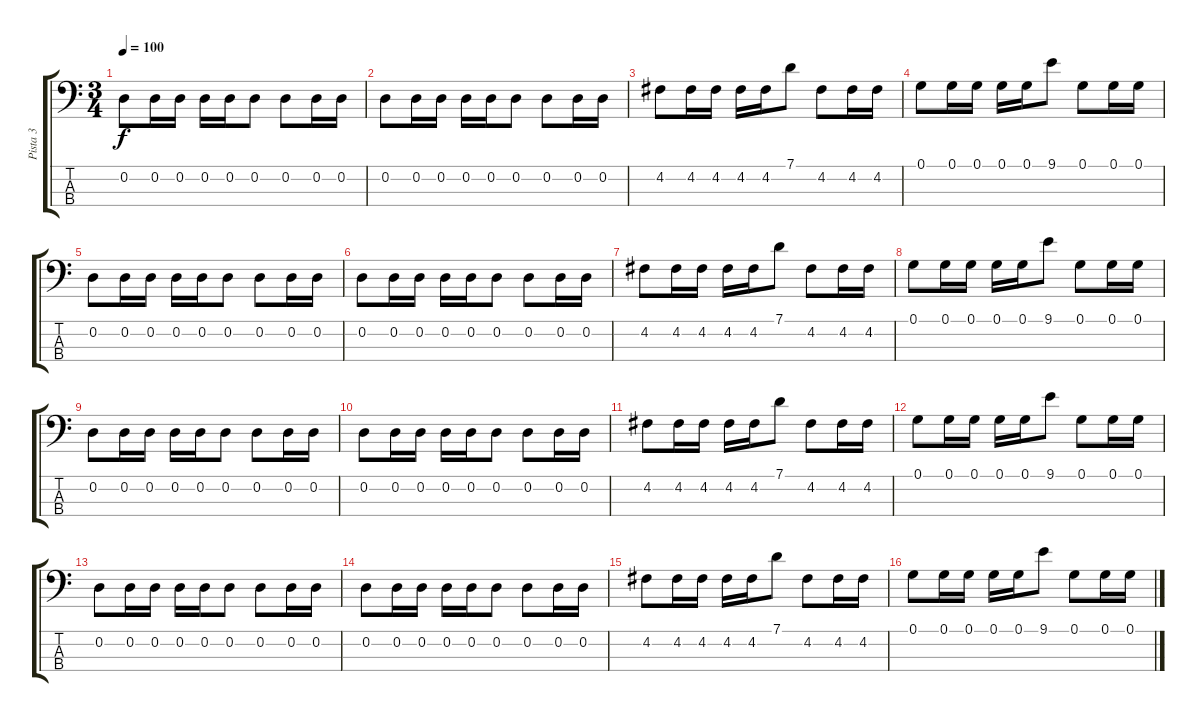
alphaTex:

\track ("Pista 3" "Pista 3") {instrument electricbassfinger}
\staff {score tabs}
\tuning (G2 D2 A1 E1) {hide}
\ts (3 4)
\tempo 100
\clef f4
\ks c
0.2.8{dy f} 0.2.16 0.2.16 0.2.16 0.2.16 0.2.8 0.2.8 0.2.16 0.2.16 |
0.2.8 0.2.16 0.2.16 0.2.16 0.2.16 0.2.8 0.2.8 0.2.16 0.2.16 |
4.2.8 4.2.16 4.2.16 4.2.16 4.2.16 7.1.8 4.2.8 4.2.16 4.2.16 |
0.1.8 0.1.16 0.1.16 0.1.16 0.1.16 9.1.8 0.1.8 0.1.16 0.1.16 |
0.2.8 0.2.16 0.2.16 0.2.16 0.2.16 0.2.8 0.2.8 0.2.16 0.2.16 |
0.2.8 0.2.16 0.2.16 0.2.16 0.2.16 0.2.8 0.2.8 0.2.16 0.2.16 |
4.2.8 4.2.16 4.2.16 4.2.16 4.2.16 7.1.8 4.2.8 4.2.16 4.2.16 |
0.1.8 0.1.16 0.1.16 0.1.16 0.1.16 9.1.8 0.1.8 0.1.16 0.1.16 |
0.2.8 0.2.16 0.2.16 0.2.16 0.2.16 0.2.8 0.2.8 0.2.16 0.2.16 |
0.2.8 0.2.16 0.2.16 0.2.16 0.2.16 0.2.8 0.2.8 0.2.16 0.2.16 |
4.2.8 4.2.16 4.2.16 4.2.16 4.2.16 7.1.8 4.2.8 4.2.16 4.2.16 |
0.1.8 0.1.16 0.1.16 0.1.16 0.1.16 9.1.8 0.1.8 0.1.16 0.1.16 |
0.2.8 0.2.16 0.2.16 0.2.16 0.2.16 0.2.8 0.2.8 0.2.16 0.2.16 |
0.2.8 0.2.16 0.2.16 0.2.16 0.2.16 0.2.8 0.2.8 0.2.16 0.2.16 |
4.2.8 4.2.16 4.2.16 4.2.16 4.2.16 7.1.8 4.2.8 4.2.16 4.2.16 |
0.1.8 0.1.16 0.1.16 0.1.16 0.1.16 9.1.8 0.1.8 0.1.16 0.1.16
